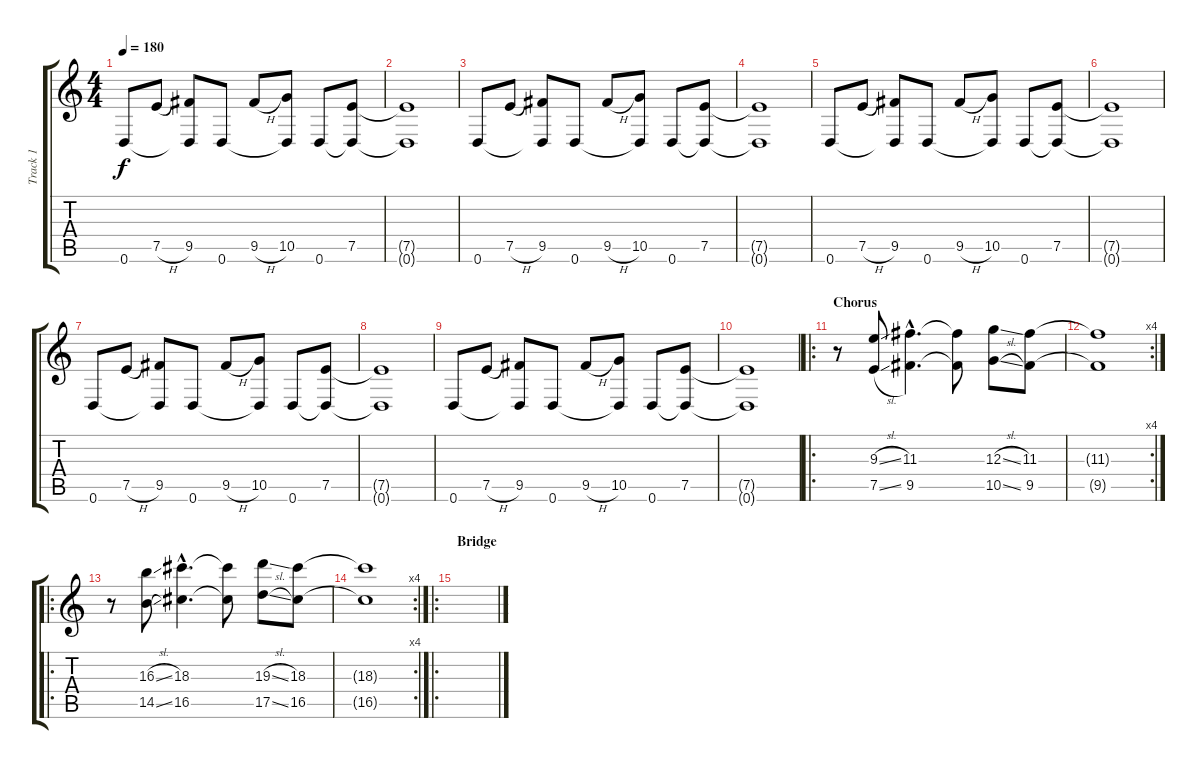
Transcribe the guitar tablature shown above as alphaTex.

\track ("Track 1" "Track 1") {instrument electricguitarclean}
\staff {score tabs}
\tuning (E4 B3 G3 D3 A2 D2) {hide}
\ts (4 4)
\tempo 180
\clef g2
\ks c
0.6.8{dy f} 7.5{h}.8 (9.5 0.6{t}).8 0.6.8 9.5{h}.8 (10.5 0.6{t}).8 0.6.8 (7.5 0.6{t}).8 |
(7.5{t} 0.6{t}).1 |
0.6.8 7.5{h}.8 (9.5 0.6{t}).8 0.6.8 9.5{h}.8 (10.5 0.6{t}).8 0.6.8 (7.5 0.6{t}).8 |
(7.5{t} 0.6{t}).1 |
0.6.8 7.5{h}.8 (9.5 0.6{t}).8 0.6.8 9.5{h}.8 (10.5 0.6{t}).8 0.6.8 (7.5 0.6{t}).8 |
(7.5{t} 0.6{t}).1 |
0.6.8 7.5{h}.8 (9.5 0.6{t}).8 0.6.8 9.5{h}.8 (10.5 0.6{t}).8 0.6.8 (7.5 0.6{t}).8 |
(7.5{t} 0.6{t}).1 |
0.6.8 7.5{h}.8 (9.5 0.6{t}).8 0.6.8 9.5{h}.8 (10.5 0.6{t}).8 0.6.8 (7.5 0.6{t}).8 |
(7.5{t} 0.6{t}).1 |
\ro
\section ("" "Chorus")
r.8 (9.3{sl} 7.5{sl}).8{instrument overdrivenguitar} (11.3{hac} 9.5{hac}).4{d} (11.3{t} 9.5{t}).8 (12.3{sl} 10.5{sl}).8 (11.3 9.5).8 |
\rc 4
(11.3{t} 9.5{t}).1 |
\ro
r.8 (16.3{sl} 14.5{sl}).8{instrument overdrivenguitar} (18.3{hac} 16.5{hac}).4{d} (18.3{t} 16.5{t}).8 (19.3{sl} 17.5{sl}).8 (18.3 16.5).8 |
\rc 4
(18.3{t} 16.5{t}).1 |
\ro
\section ("" "Bridge")
